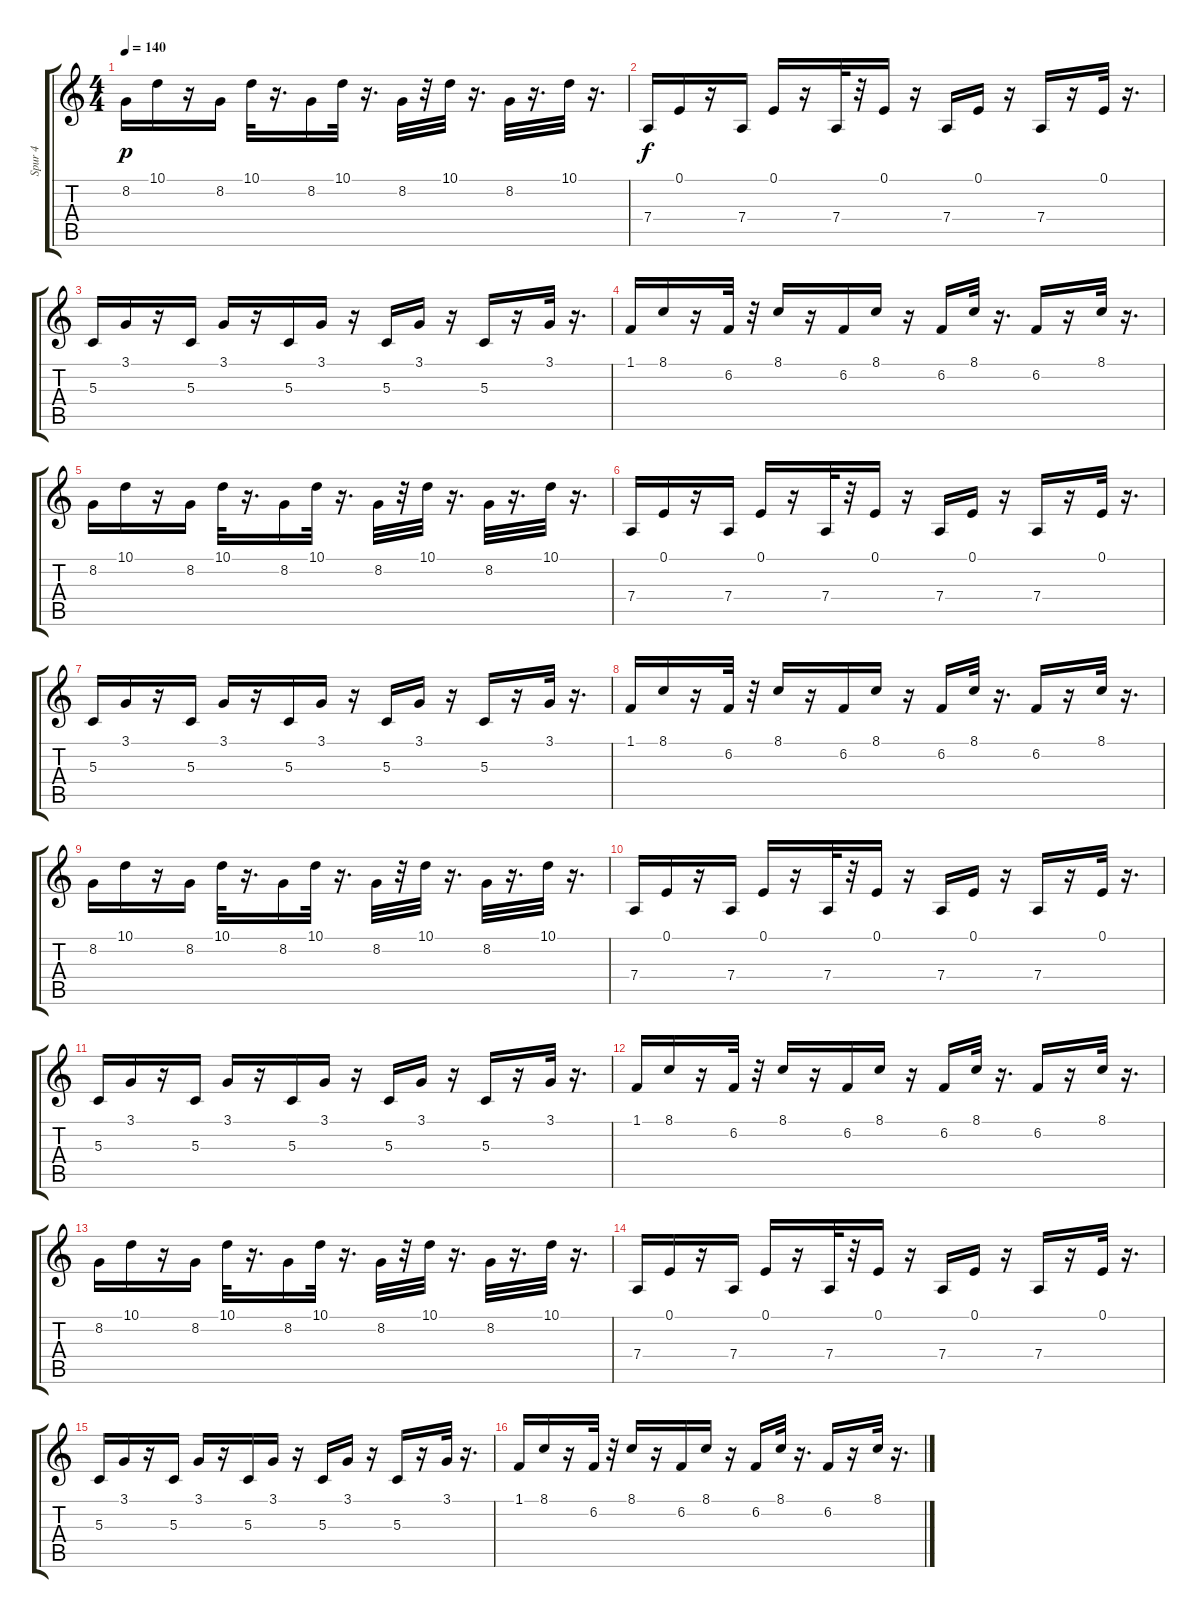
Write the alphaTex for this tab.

\track ("Spur 4" "Spur 4") {instrument percussiveorgan}
\staff {score tabs}
\tuning (E4 B3 G3 D3 A2 E2) {hide}
\ts (4 4)
\tempo 140
\clef g2
\ks c
8.2.16{dy p} 10.1.16 r.16 8.2.16 10.1.32 r.16{d} 8.2.16 10.1.32 r.16{d} 8.2.32 r.32 10.1.32 r.16{d} 8.2.32 r.16{d} 10.1.32 r.16{d} |
7.4.16{dy f} 0.1.16 r.16 7.4.16 0.1.16 r.16 7.4.32 r.32 0.1.16 r.16 7.4.16 0.1.16 r.16 7.4.16 r.16 0.1.32 r.16{d} |
5.3.16 3.1.16 r.16 5.3.16 3.1.16 r.16 5.3.16 3.1.16 r.16 5.3.16 3.1.16 r.16 5.3.16 r.16 3.1.32 r.16{d} |
1.1.16 8.1.16 r.16 6.2.32 r.32 8.1.16 r.16 6.2.16 8.1.16 r.16 6.2.16 8.1.32 r.16{d} 6.2.16 r.16 8.1.32 r.16{d} |
8.2.16 10.1.16 r.16 8.2.16 10.1.32 r.16{d} 8.2.16 10.1.32 r.16{d} 8.2.32 r.32 10.1.32 r.16{d} 8.2.32 r.16{d} 10.1.32 r.16{d} |
7.4.16 0.1.16 r.16 7.4.16 0.1.16 r.16 7.4.32 r.32 0.1.16 r.16 7.4.16 0.1.16 r.16 7.4.16 r.16 0.1.32 r.16{d} |
5.3.16 3.1.16 r.16 5.3.16 3.1.16 r.16 5.3.16 3.1.16 r.16 5.3.16 3.1.16 r.16 5.3.16 r.16 3.1.32 r.16{d} |
1.1.16 8.1.16 r.16 6.2.32 r.32 8.1.16 r.16 6.2.16 8.1.16 r.16 6.2.16 8.1.32 r.16{d} 6.2.16 r.16 8.1.32 r.16{d} |
8.2.16 10.1.16 r.16 8.2.16 10.1.32 r.16{d} 8.2.16 10.1.32 r.16{d} 8.2.32 r.32 10.1.32 r.16{d} 8.2.32 r.16{d} 10.1.32 r.16{d} |
7.4.16 0.1.16 r.16 7.4.16 0.1.16 r.16 7.4.32 r.32 0.1.16 r.16 7.4.16 0.1.16 r.16 7.4.16 r.16 0.1.32 r.16{d} |
5.3.16 3.1.16 r.16 5.3.16 3.1.16 r.16 5.3.16 3.1.16 r.16 5.3.16 3.1.16 r.16 5.3.16 r.16 3.1.32 r.16{d} |
1.1.16 8.1.16 r.16 6.2.32 r.32 8.1.16 r.16 6.2.16 8.1.16 r.16 6.2.16 8.1.32 r.16{d} 6.2.16 r.16 8.1.32 r.16{d} |
8.2.16 10.1.16 r.16 8.2.16 10.1.32 r.16{d} 8.2.16 10.1.32 r.16{d} 8.2.32 r.32 10.1.32 r.16{d} 8.2.32 r.16{d} 10.1.32 r.16{d} |
7.4.16 0.1.16 r.16 7.4.16 0.1.16 r.16 7.4.32 r.32 0.1.16 r.16 7.4.16 0.1.16 r.16 7.4.16 r.16 0.1.32 r.16{d} |
5.3.16 3.1.16 r.16 5.3.16 3.1.16 r.16 5.3.16 3.1.16 r.16 5.3.16 3.1.16 r.16 5.3.16 r.16 3.1.32 r.16{d} |
1.1.16 8.1.16 r.16 6.2.32 r.32 8.1.16 r.16 6.2.16 8.1.16 r.16 6.2.16 8.1.32 r.16{d} 6.2.16 r.16 8.1.32 r.16{d}
